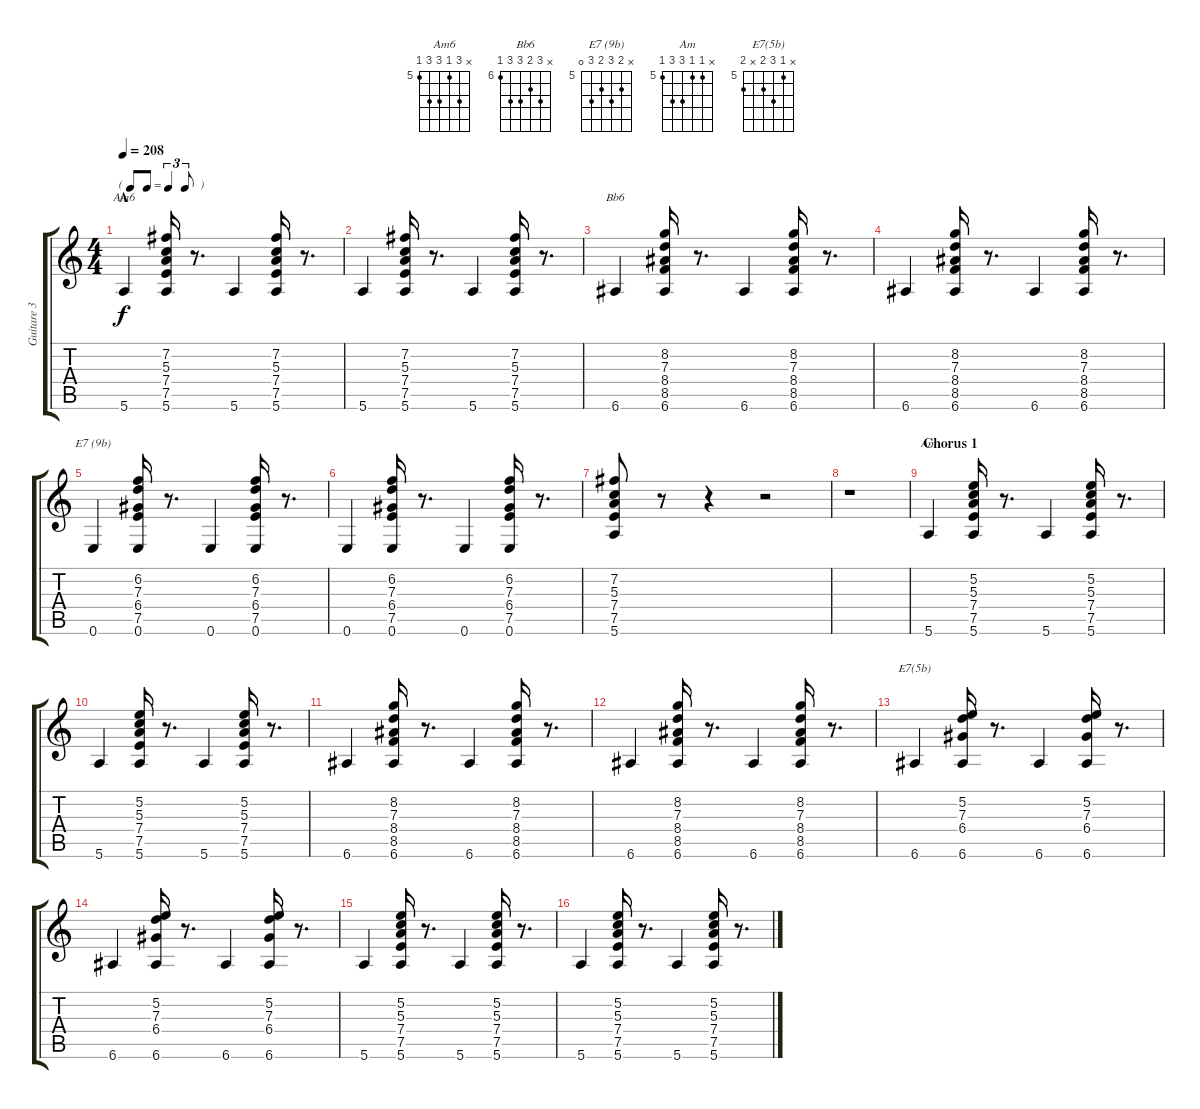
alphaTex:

\track ("Guitare 3" "Guitare 3") {instrument acousticguitarsteel}
\staff {score tabs}
\tuning (E4 B3 G3 D3 A2 E2) {hide}
\chord ("Am6" x 7 5 7 7 5) {firstfret 5}
\chord ("Bb6" x 8 7 8 8 6) {firstfret 6}
\chord ("E7 (9b)" x 6 7 6 7 0) {firstfret 5}
\chord ("Am" x 5 5 7 7 5) {firstfret 5}
\chord ("E7(5b)" x 5 7 6 x 6) {firstfret 5}
\ts (4 4)
\tf triplet8th
\section ("" "A")
\tempo 208
\clef g2
\ks c
5.6.4{ch "Am6" dy f} (7.2 5.3 7.4 7.5 5.6).16 r.8{d} 5.6.4 (7.2 5.3 7.4 7.5 5.6).16 r.8{d} |
5.6.4 (7.2 5.3 7.4 7.5 5.6).16 r.8{d} 5.6.4 (7.2 5.3 7.4 7.5 5.6).16 r.8{d} |
6.6.4{ch "Bb6"} (8.2 7.3 8.4 8.5 6.6).16 r.8{d} 6.6.4 (8.2 7.3 8.4 8.5 6.6).16 r.8{d} |
6.6.4 (8.2 7.3 8.4 8.5 6.6).16 r.8{d} 6.6.4 (8.2 7.3 8.4 8.5 6.6).16 r.8{d} |
0.6.4{ch "E7 (9b)"} (6.2 7.3 6.4 7.5 0.6).16 r.8{d} 0.6.4 (6.2 7.3 6.4 7.5 0.6).16 r.8{d} |
0.6.4 (6.2 7.3 6.4 7.5 0.6).16 r.8{d} 0.6.4 (6.2 7.3 6.4 7.5 0.6).16 r.8{d} |
(7.2 5.3 7.4 7.5 5.6).8 r.8 r.4 r.2 |
r.1 |
\section ("" "Chorus 1")
5.6.4{ch "Am"} (5.2 5.3 7.4 7.5 5.6).16 r.8{d} 5.6.4 (5.2 5.3 7.4 7.5 5.6).16 r.8{d} |
5.6.4 (5.2 5.3 7.4 7.5 5.6).16 r.8{d} 5.6.4 (5.2 5.3 7.4 7.5 5.6).16 r.8{d} |
6.6.4 (8.2 7.3 8.4 8.5 6.6).16 r.8{d} 6.6.4 (8.2 7.3 8.4 8.5 6.6).16 r.8{d} |
6.6.4 (8.2 7.3 8.4 8.5 6.6).16 r.8{d} 6.6.4 (8.2 7.3 8.4 8.5 6.6).16 r.8{d} |
6.6.4{ch "E7(5b)"} (5.2 7.3 6.4 6.6).16 r.8{d} 6.6.4 (5.2 7.3 6.4 6.6).16 r.8{d} |
6.6.4 (5.2 7.3 6.4 6.6).16 r.8{d} 6.6.4 (5.2 7.3 6.4 6.6).16 r.8{d} |
5.6.4 (5.2 5.3 7.4 7.5 5.6).16 r.8{d} 5.6.4 (5.2 5.3 7.4 7.5 5.6).16 r.8{d} |
5.6.4 (5.2 5.3 7.4 7.5 5.6).16 r.8{d} 5.6.4 (5.2 5.3 7.4 7.5 5.6).16 r.8{d}
